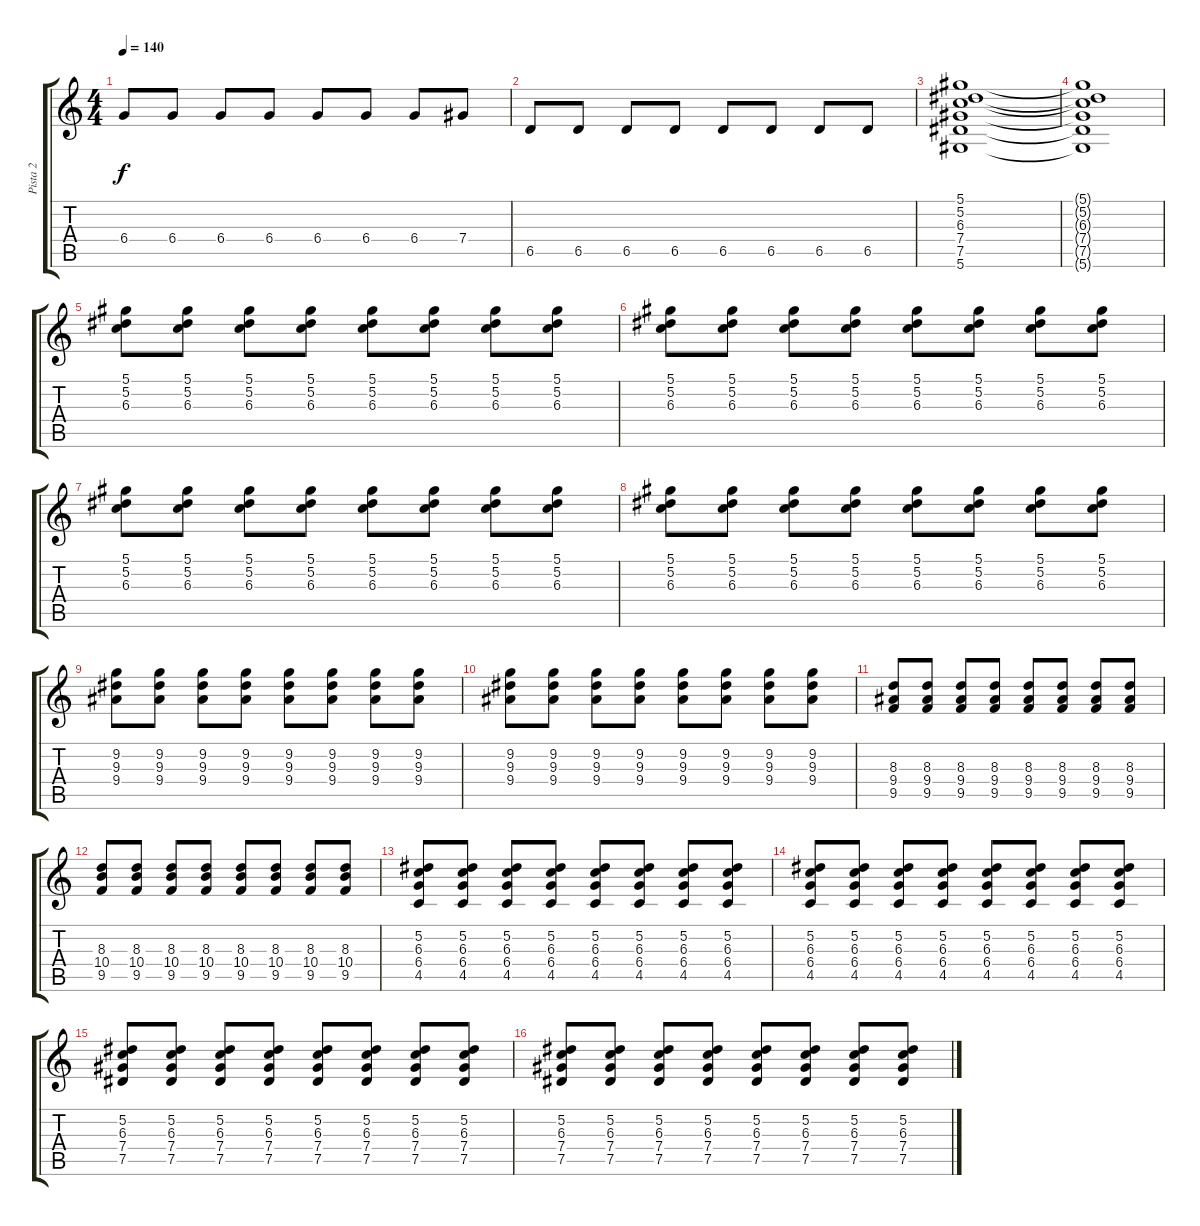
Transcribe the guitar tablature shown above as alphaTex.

\track ("Pista 2" "Pista 2") {instrument overdrivenguitar}
\staff {score tabs}
\tuning (Eb4 Bb3 Gb3 Db3 Ab2 Eb2) {hide}
\ts (4 4)
\tempo 140
\clef g2
\ks c
6.4.8{dy f} 6.4.8 6.4.8 6.4.8 6.4.8 6.4.8 6.4.8 7.4.8 |
6.5.8 6.5.8 6.5.8 6.5.8 6.5.8 6.5.8 6.5.8 6.5.8 |
(5.1 5.2 6.3 7.4 7.5 5.6).1 |
(5.1{t} 5.2{t} 6.3{t} 7.4{t} 7.5{t} 5.6{t}).1 |
(5.1 5.2 6.3).8 (5.1 5.2 6.3).8 (5.1 5.2 6.3).8 (5.1 5.2 6.3).8 (5.1 5.2 6.3).8 (5.1 5.2 6.3).8 (5.1 5.2 6.3).8 (5.1 5.2 6.3).8 |
(5.1 5.2 6.3).8 (5.1 5.2 6.3).8 (5.1 5.2 6.3).8 (5.1 5.2 6.3).8 (5.1 5.2 6.3).8 (5.1 5.2 6.3).8 (5.1 5.2 6.3).8 (5.1 5.2 6.3).8 |
(5.1 5.2 6.3).8 (5.1 5.2 6.3).8 (5.1 5.2 6.3).8 (5.1 5.2 6.3).8 (5.1 5.2 6.3).8 (5.1 5.2 6.3).8 (5.1 5.2 6.3).8 (5.1 5.2 6.3).8 |
(5.1 5.2 6.3).8 (5.1 5.2 6.3).8 (5.1 5.2 6.3).8 (5.1 5.2 6.3).8 (5.1 5.2 6.3).8 (5.1 5.2 6.3).8 (5.1 5.2 6.3).8 (5.1 5.2 6.3).8 |
(9.2 9.3 9.4).8 (9.2 9.3 9.4).8 (9.2 9.3 9.4).8 (9.2 9.3 9.4).8 (9.2 9.3 9.4).8 (9.2 9.3 9.4).8 (9.2 9.3 9.4).8 (9.2 9.3 9.4).8 |
(9.2 9.3 9.4).8 (9.2 9.3 9.4).8 (9.2 9.3 9.4).8 (9.2 9.3 9.4).8 (9.2 9.3 9.4).8 (9.2 9.3 9.4).8 (9.2 9.3 9.4).8 (9.2 9.3 9.4).8 |
(8.3 9.4 9.5).8 (8.3 9.4 9.5).8 (8.3 9.4 9.5).8 (8.3 9.4 9.5).8 (8.3 9.4 9.5).8 (8.3 9.4 9.5).8 (8.3 9.4 9.5).8 (8.3 9.4 9.5).8 |
(8.3 10.4 9.5).8 (8.3 10.4 9.5).8 (8.3 10.4 9.5).8 (8.3 10.4 9.5).8 (8.3 10.4 9.5).8 (8.3 10.4 9.5).8 (8.3 10.4 9.5).8 (8.3 10.4 9.5).8 |
(5.2 6.3 6.4 4.5).8 (5.2 6.3 6.4 4.5).8 (5.2 6.3 6.4 4.5).8 (5.2 6.3 6.4 4.5).8 (5.2 6.3 6.4 4.5).8 (5.2 6.3 6.4 4.5).8 (5.2 6.3 6.4 4.5).8 (5.2 6.3 6.4 4.5).8 |
(5.2 6.3 6.4 4.5).8 (5.2 6.3 6.4 4.5).8 (5.2 6.3 6.4 4.5).8 (5.2 6.3 6.4 4.5).8 (5.2 6.3 6.4 4.5).8 (5.2 6.3 6.4 4.5).8 (5.2 6.3 6.4 4.5).8 (5.2 6.3 6.4 4.5).8 |
(5.2 6.3 7.4 7.5).8 (5.2 6.3 7.4 7.5).8 (5.2 6.3 7.4 7.5).8 (5.2 6.3 7.4 7.5).8 (5.2 6.3 7.4 7.5).8 (5.2 6.3 7.4 7.5).8 (5.2 6.3 7.4 7.5).8 (5.2 6.3 7.4 7.5).8 |
(5.2 6.3 7.4 7.5).8 (5.2 6.3 7.4 7.5).8 (5.2 6.3 7.4 7.5).8 (5.2 6.3 7.4 7.5).8 (5.2 6.3 7.4 7.5).8 (5.2 6.3 7.4 7.5).8 (5.2 6.3 7.4 7.5).8 (5.2 6.3 7.4 7.5).8
